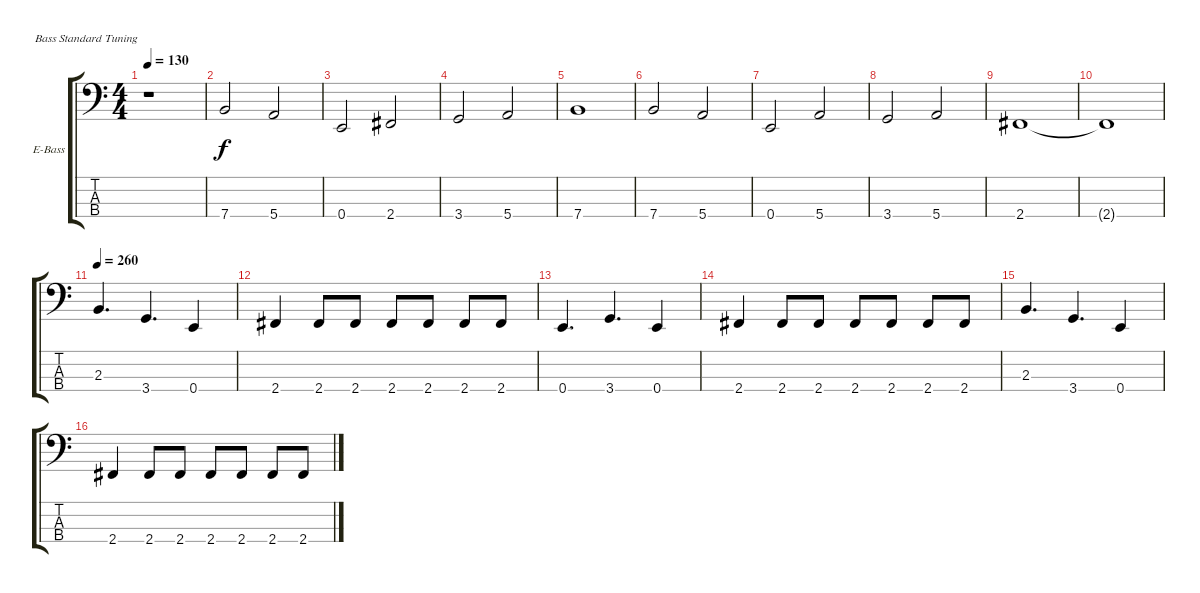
\defaultSystemsLayout 4
\bracketExtendMode groupsimilarinstruments
\firstSystemTrackNameOrientation horizontal
\otherSystemsTrackNameOrientation horizontal
\track ("Peter Baltes" "E-Bass") {instrument electricbassfinger}
\staff {score tabs}
\tuning (G2 D2 A1 E1)
\ts (4 4)
\tempo 130
\clef f4
\ks c
r.1{dy f instrument electricbassfinger} |
7.4.2 5.4.2 |
0.4.2 2.4.2 |
3.4.2 5.4.2 |
7.4.1 |
7.4.2 5.4.2 |
0.4.2 5.4.2 |
3.4.2 5.4.2 |
2.4.1 |
2.4{t}.1 |
\tempo 260
2.3.4{d} 3.4.4{d} 0.4.4 |
2.4.4 2.4.8 2.4.8 2.4.8 2.4.8 2.4.8 2.4.8 |
0.4.4{d} 3.4.4{d} 0.4.4 |
2.4.4 2.4.8 2.4.8 2.4.8 2.4.8 2.4.8 2.4.8 |
2.3.4{d} 3.4.4{d} 0.4.4 |
2.4.4 2.4.8 2.4.8 2.4.8 2.4.8 2.4.8 2.4.8
